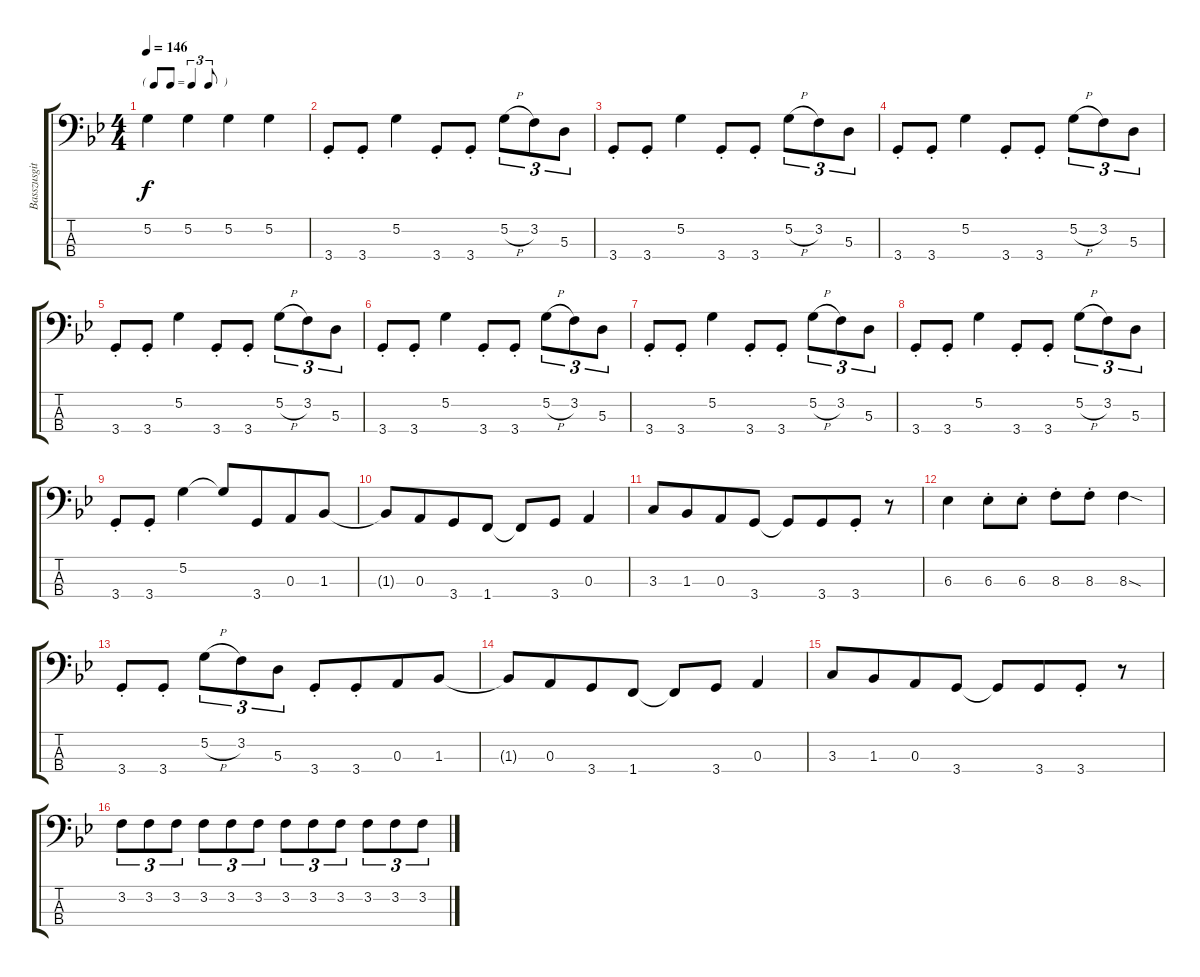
\track ("Basszusgitár (Bob Daisley)" "Basszusgit") {instrument electricbassfinger}
\staff {score tabs}
\tuning (G2 D2 A1 E1) {hide}
\ts (4 4)
\tf triplet8th
\tempo 146
\clef f4
\ks bb
5.2.4{dy f} 5.2.4 5.2.4 5.2.4 |
3.4{st}.8 3.4{st}.8 5.2.4 3.4{st}.8 3.4{st}.8 5.2{h}.8{tu (3 2)} 3.2.8{tu (3 2)} 5.3.8{tu (3 2)} |
3.4{st}.8 3.4{st}.8 5.2.4 3.4{st}.8 3.4{st}.8 5.2{h}.8{tu (3 2)} 3.2.8{tu (3 2)} 5.3.8{tu (3 2)} |
3.4{st}.8 3.4{st}.8 5.2.4 3.4{st}.8 3.4{st}.8 5.2{h}.8{tu (3 2)} 3.2.8{tu (3 2)} 5.3.8{tu (3 2)} |
3.4{st}.8 3.4{st}.8 5.2.4 3.4{st}.8 3.4{st}.8 5.2{h}.8{tu (3 2)} 3.2.8{tu (3 2)} 5.3.8{tu (3 2)} |
3.4{st}.8 3.4{st}.8 5.2.4 3.4{st}.8 3.4{st}.8 5.2{h}.8{tu (3 2)} 3.2.8{tu (3 2)} 5.3.8{tu (3 2)} |
3.4{st}.8 3.4{st}.8 5.2.4 3.4{st}.8 3.4{st}.8 5.2{h}.8{tu (3 2)} 3.2.8{tu (3 2)} 5.3.8{tu (3 2)} |
3.4{st}.8 3.4{st}.8 5.2.4 3.4{st}.8 3.4{st}.8 5.2{h}.8{tu (3 2)} 3.2.8{tu (3 2)} 5.3.8{tu (3 2)} |
3.4{st}.8 3.4{st}.8 5.2.4 5.2{t}.8 3.4.8{beam merge} 0.3.8 1.3.8 |
1.3{t}.8 0.3.8{beam merge} 3.4.8 1.4.8 1.4{t}.8 3.4.8 0.3.4 |
3.3.8 1.3.8{beam merge} 0.3.8 3.4.8 3.4{t}.8 3.4.8{beam merge} 3.4{st}.8 r.8 |
6.3.4 6.3{st}.8 6.3{st}.8 8.3{st}.8 8.3{st}.8 8.3{sod}.4 |
3.4{st}.8 3.4{st}.8 5.2{h}.8{tu (3 2)} 3.2.8{tu (3 2)} 5.3.8{tu (3 2)} 3.4{st}.8 3.4{st}.8{beam merge} 0.3.8 1.3.8 |
1.3{t}.8 0.3.8{beam merge} 3.4.8 1.4.8 1.4{t}.8 3.4.8 0.3.4 |
3.3.8 1.3.8{beam merge} 0.3.8 3.4.8 3.4{t}.8 3.4.8{beam merge} 3.4{st}.8 r.8 |
3.2.8{tu (3 2)} 3.2.8{tu (3 2)} 3.2.8{tu (3 2)} 3.2.8{tu (3 2)} 3.2.8{tu (3 2)} 3.2.8{tu (3 2)} 3.2.8{tu (3 2)} 3.2.8{tu (3 2)} 3.2.8{tu (3 2)} 3.2.8{tu (3 2)} 3.2.8{tu (3 2)} 3.2.8{tu (3 2)}
